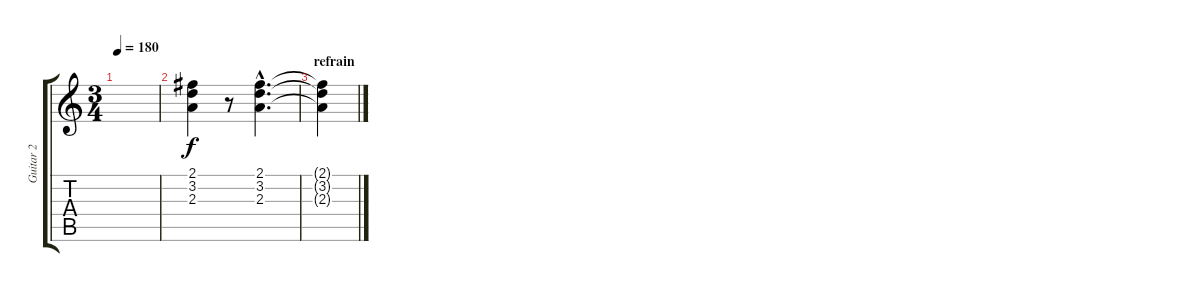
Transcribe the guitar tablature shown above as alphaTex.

\track ("Guitar 2" "Guitar 2") {instrument acousticguitarnylon}
\staff {score tabs}
\tuning (E4 B3 G3 D3 A2 E2) {hide}
\ts (3 4)
\tempo 180
\clef g2
\ks c
|
(2.1 3.2 2.3).4 r.8 (2.1{hac} 3.2{hac} 2.3{hac}).4{d} |
\section ("" "refrain")
(2.1{t} 3.2{t} 2.3{t}).4
